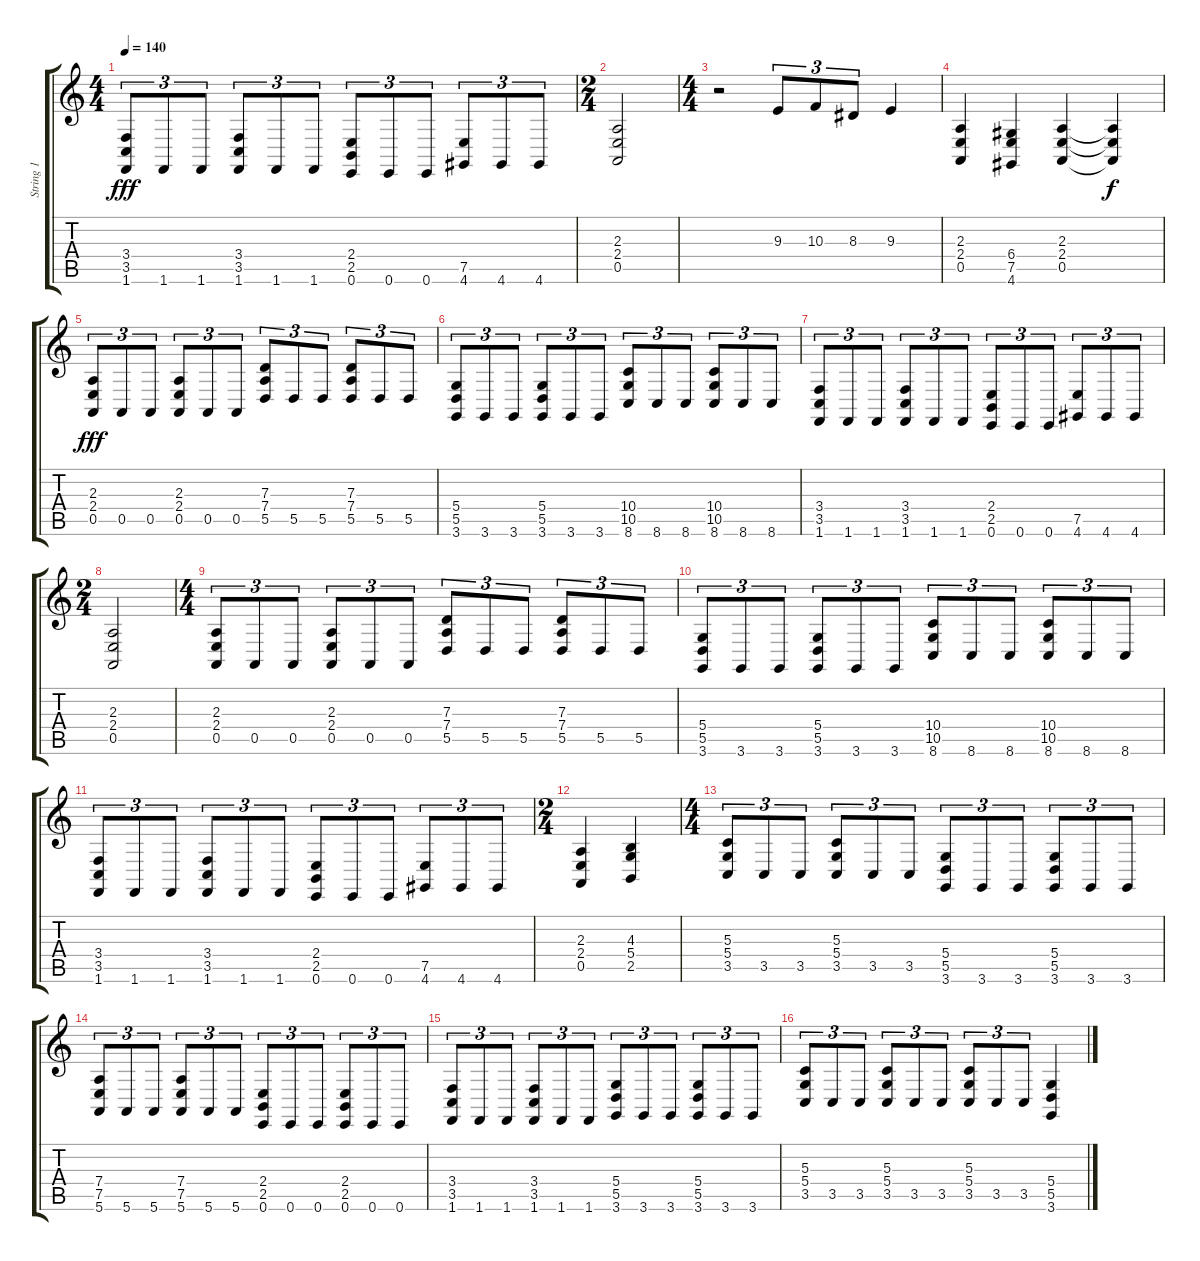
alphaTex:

\track ("String 1" "String 1") {instrument viola}
\staff {score tabs}
\tuning (E4 B3 G3 D3 A2 E2) {hide}
\ts (4 4)
\tempo 140
\clef g2
\ks c
(3.4 3.5 1.6).8{tu (3 2) dy fff} 1.6.8{tu (3 2)} 1.6.8{tu (3 2)} (3.4 3.5 1.6).8{tu (3 2)} 1.6.8{tu (3 2)} 1.6.8{tu (3 2)} (2.4 2.5 0.6).8{tu (3 2)} 0.6.8{tu (3 2)} 0.6.8{tu (3 2)} (7.5 4.6).8{tu (3 2)} 4.6.8{tu (3 2)} 4.6.8{tu (3 2)} |
\ts (2 4)
(2.3 2.4 0.5).2 |
\ts (4 4)
r.2 9.3.8{tu (3 2)} 10.3.8{tu (3 2)} 8.3.8{tu (3 2)} 9.3.4 |
(2.3 2.4 0.5).4 (6.4 7.5 4.6).4 (2.3 2.4 0.5).4 (2.3{t} 2.4{t} 0.5{t}).4{dy f} |
(2.3 2.4 0.5).8{tu (3 2) dy fff} 0.5.8{tu (3 2)} 0.5.8{tu (3 2)} (2.3 2.4 0.5).8{tu (3 2)} 0.5.8{tu (3 2)} 0.5.8{tu (3 2)} (7.3 7.4 5.5).8{tu (3 2)} 5.5.8{tu (3 2)} 5.5.8{tu (3 2)} (7.3 7.4 5.5).8{tu (3 2)} 5.5.8{tu (3 2)} 5.5.8{tu (3 2)} |
(5.4 5.5 3.6).8{tu (3 2)} 3.6.8{tu (3 2)} 3.6.8{tu (3 2)} (5.4 5.5 3.6).8{tu (3 2)} 3.6.8{tu (3 2)} 3.6.8{tu (3 2)} (10.4 10.5 8.6).8{tu (3 2)} 8.6.8{tu (3 2)} 8.6.8{tu (3 2)} (10.4 10.5 8.6).8{tu (3 2)} 8.6.8{tu (3 2)} 8.6.8{tu (3 2)} |
(3.4 3.5 1.6).8{tu (3 2)} 1.6.8{tu (3 2)} 1.6.8{tu (3 2)} (3.4 3.5 1.6).8{tu (3 2)} 1.6.8{tu (3 2)} 1.6.8{tu (3 2)} (2.4 2.5 0.6).8{tu (3 2)} 0.6.8{tu (3 2)} 0.6.8{tu (3 2)} (7.5 4.6).8{tu (3 2)} 4.6.8{tu (3 2)} 4.6.8{tu (3 2)} |
\ts (2 4)
(2.3 2.4 0.5).2 |
\ts (4 4)
(2.3 2.4 0.5).8{tu (3 2)} 0.5.8{tu (3 2)} 0.5.8{tu (3 2)} (2.3 2.4 0.5).8{tu (3 2)} 0.5.8{tu (3 2)} 0.5.8{tu (3 2)} (7.3 7.4 5.5).8{tu (3 2)} 5.5.8{tu (3 2)} 5.5.8{tu (3 2)} (7.3 7.4 5.5).8{tu (3 2)} 5.5.8{tu (3 2)} 5.5.8{tu (3 2)} |
(5.4 5.5 3.6).8{tu (3 2)} 3.6.8{tu (3 2)} 3.6.8{tu (3 2)} (5.4 5.5 3.6).8{tu (3 2)} 3.6.8{tu (3 2)} 3.6.8{tu (3 2)} (10.4 10.5 8.6).8{tu (3 2)} 8.6.8{tu (3 2)} 8.6.8{tu (3 2)} (10.4 10.5 8.6).8{tu (3 2)} 8.6.8{tu (3 2)} 8.6.8{tu (3 2)} |
(3.4 3.5 1.6).8{tu (3 2)} 1.6.8{tu (3 2)} 1.6.8{tu (3 2)} (3.4 3.5 1.6).8{tu (3 2)} 1.6.8{tu (3 2)} 1.6.8{tu (3 2)} (2.4 2.5 0.6).8{tu (3 2)} 0.6.8{tu (3 2)} 0.6.8{tu (3 2)} (7.5 4.6).8{tu (3 2)} 4.6.8{tu (3 2)} 4.6.8{tu (3 2)} |
\ts (2 4)
(2.3 2.4 0.5).4 (4.3 5.4 2.5).4 |
\ts (4 4)
(5.3 5.4 3.5).8{tu (3 2)} 3.5.8{tu (3 2)} 3.5.8{tu (3 2)} (5.3 5.4 3.5).8{tu (3 2)} 3.5.8{tu (3 2)} 3.5.8{tu (3 2)} (5.4 5.5 3.6).8{tu (3 2)} 3.6.8{tu (3 2)} 3.6.8{tu (3 2)} (5.4 5.5 3.6).8{tu (3 2)} 3.6.8{tu (3 2)} 3.6.8{tu (3 2)} |
(7.4 7.5 5.6).8{tu (3 2)} 5.6.8{tu (3 2)} 5.6.8{tu (3 2)} (7.4 7.5 5.6).8{tu (3 2)} 5.6.8{tu (3 2)} 5.6.8{tu (3 2)} (2.4 2.5 0.6).8{tu (3 2)} 0.6.8{tu (3 2)} 0.6.8{tu (3 2)} (2.4 2.5 0.6).8{tu (3 2)} 0.6.8{tu (3 2)} 0.6.8{tu (3 2)} |
(3.4 3.5 1.6).8{tu (3 2)} 1.6.8{tu (3 2)} 1.6.8{tu (3 2)} (3.4 3.5 1.6).8{tu (3 2)} 1.6.8{tu (3 2)} 1.6.8{tu (3 2)} (5.4 5.5 3.6).8{tu (3 2)} 3.6.8{tu (3 2)} 3.6.8{tu (3 2)} (5.4 5.5 3.6).8{tu (3 2)} 3.6.8{tu (3 2)} 3.6.8{tu (3 2)} |
(5.3 5.4 3.5).8{tu (3 2)} 3.5.8{tu (3 2)} 3.5.8{tu (3 2)} (5.3 5.4 3.5).8{tu (3 2)} 3.5.8{tu (3 2)} 3.5.8{tu (3 2)} (5.3 5.4 3.5).8{tu (3 2)} 3.5.8{tu (3 2)} 3.5.8{tu (3 2)} (5.4 5.5 3.6).4
